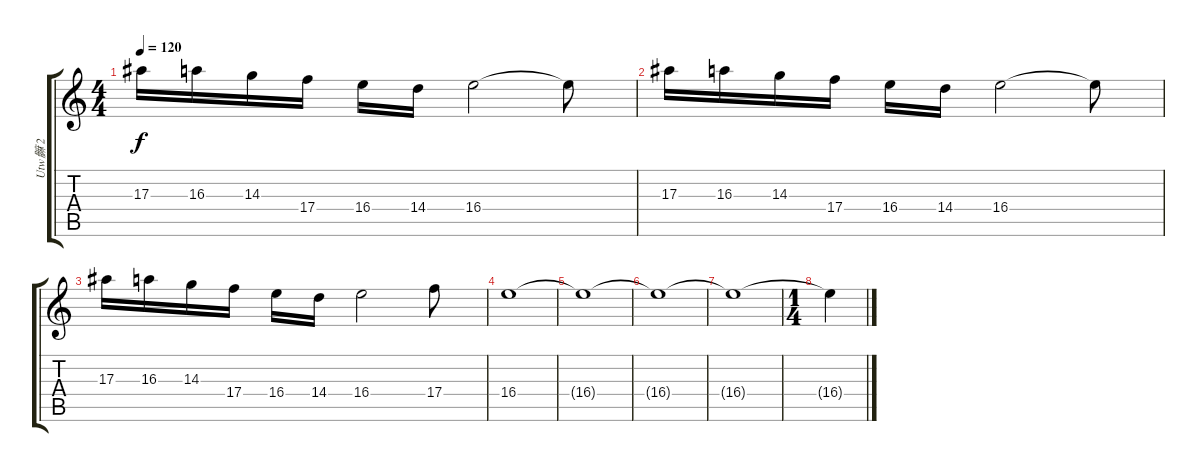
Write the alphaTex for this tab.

\track ("Utw髍 2" "Utw髍 2") {instrument distortionguitar}
\staff {score tabs}
\tuning (D4 A3 F3 C3 G2 D2) {hide}
\ts (4 4)
\tempo 120
\clef g2
\ks c
17.3.16{dy f} 16.3.16 14.3.16 17.4.16 16.4.16 14.4.16 16.4.2 16.4{t}.8 |
17.3.16 16.3.16 14.3.16 17.4.16 16.4.16 14.4.16 16.4.2 16.4{t}.8 |
17.3.16 16.3.16 14.3.16 17.4.16 16.4.16 14.4.16 16.4.2 17.4.8 |
16.4.1 |
16.4{t}.1 |
16.4{t}.1 |
16.4{t}.1 |
\ts (1 4)
16.4{t}.4
